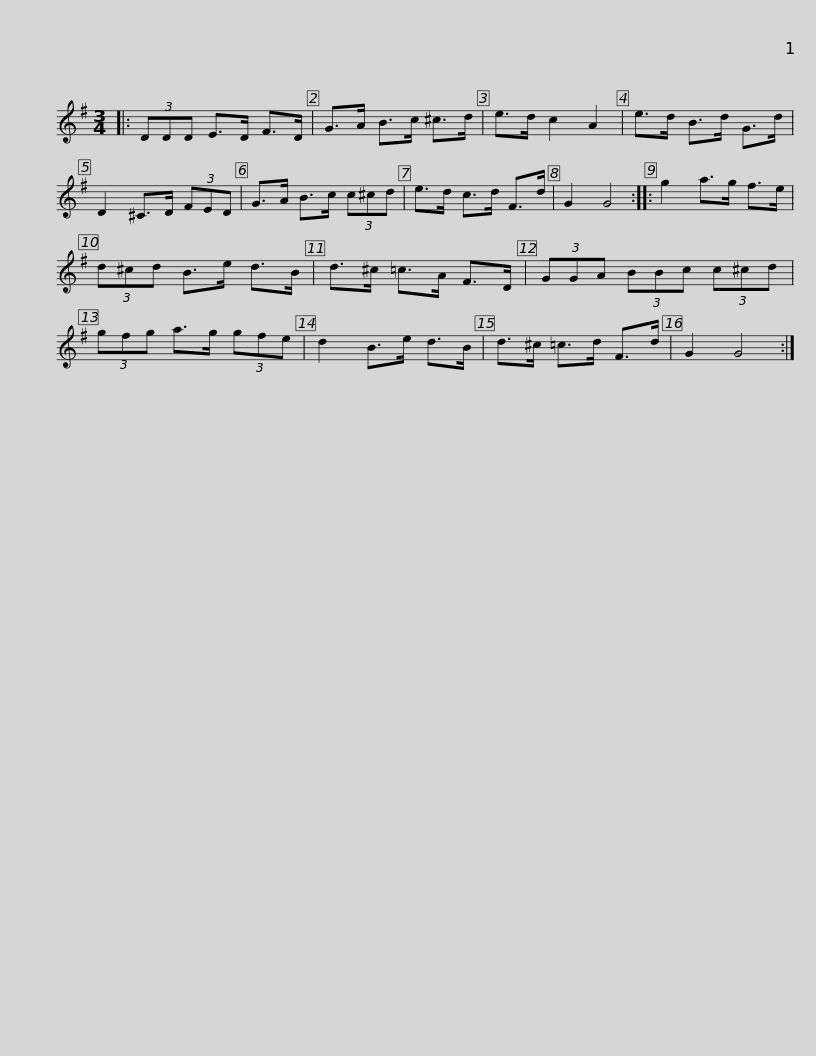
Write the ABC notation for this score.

X:1
L:1/8
M:3/4
I:linebreak $
K:G
V:1 treble
V:1
|: (3DDD E>D F>D | G>A B>c ^c>d | e>d c2 A2 | e>d B>d G>d | D2 ^C>D (3FED | %5
 G>A B>c (3c^cd |$ e>d c>d F>d | G2 G4 :: g2 a>g f>e | (3d^cd B>e d>B | %10
 d>^c =c>A F>D | (3GGA (3BBc (3c^cd |$ (3gfg a>g (3gfe | d2 B>e d>B | d>^c =c>d F>d | %15
 G2 G4 :| %16
